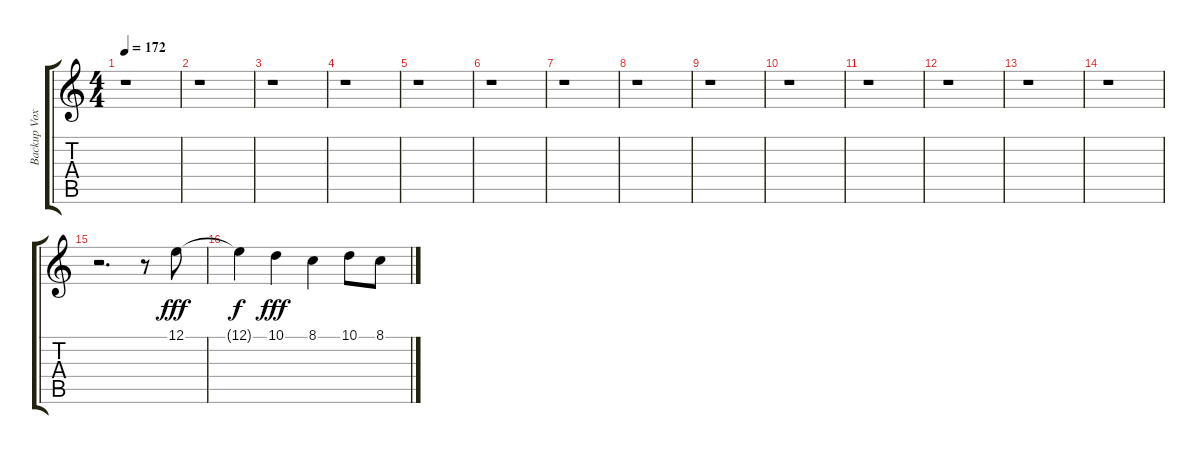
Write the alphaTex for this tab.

\track ("Backup Vox" "Backup Vox") {instrument voiceoohs}
\staff {score tabs}
\tuning (E4 B3 G3 D3 A2 E2) {hide}
\ts (4 4)
\tempo 172
\clef g2
\ks c
r.1{dy f} |
r.1 |
r.1 |
r.1 |
r.1 |
r.1 |
r.1 |
r.1 |
r.1 |
r.1 |
r.1 |
r.1 |
r.1 |
r.1 |
r.2{d} r.8 12.1.8{dy fff} |
12.1{t}.4{dy f} 10.1.4{dy fff} 8.1.4 10.1.8 8.1.8
